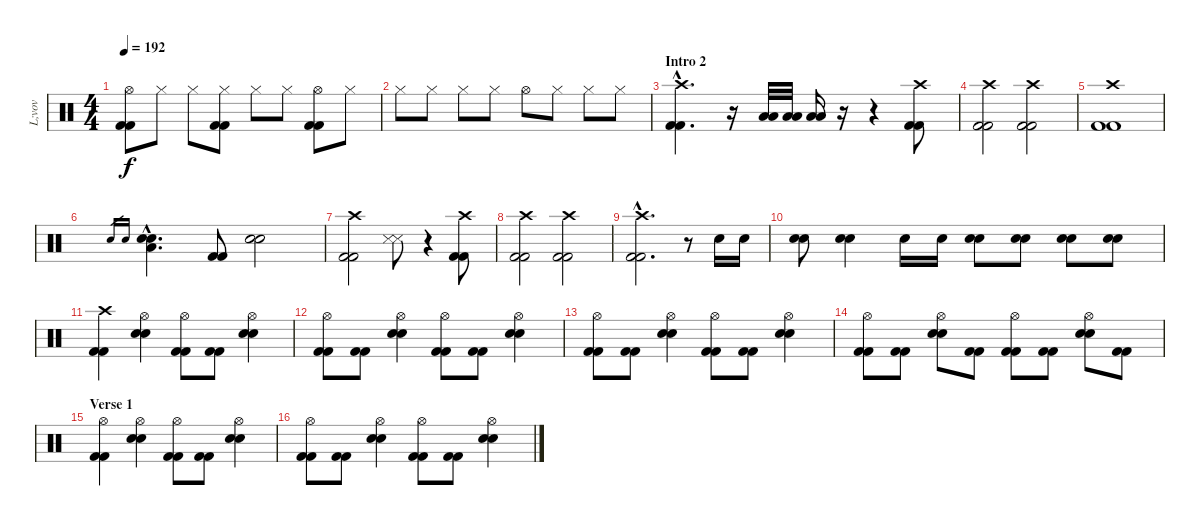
\track ("L;vov" "L;vov") {instrument percussion}
\staff {score}
\articulation defaults
\ts (4 4)
\tempo 192
\clef neutral
\ks c
("Hi-Hat (open)" "Kick (hit) 2" "Kick (hit) 2").8{dy f} "Hi-Hat (closed)".8 "Hi-Hat (closed)".8 ("Hi-Hat (closed)" "Kick (hit) 2" "Kick (hit) 2").8 "Hi-Hat (closed)".8 "Hi-Hat (closed)".8 ("Hi-Hat (open)" "Kick (hit) 2" "Kick (hit) 2").8 "Hi-Hat (closed)".8 |
"Hi-Hat (closed)".8 "Hi-Hat (closed)".8 "Hi-Hat (closed)".8 "Hi-Hat (closed)".8 "Hi-Hat (open)".8 "Hi-Hat (closed)".8 "Hi-Hat (closed)".8 "Hi-Hat (closed)".8 |
\section ("" "Intro 2")
("Crash high (hit)"{hac} "Kick (hit) 2"{hac} "Kick (hit) 2"{hac}).4{d} r.16 ("Low Tom (hit)" "Low Tom (hit)").32 ("Low Tom (hit)" "Low Tom (hit)").32 ("Low Tom (hit)" "Low Tom (hit)").16 r.16 r.4 ("Crash high (hit)" "Kick (hit) 2" "Kick (hit) 2").8 |
("Crash high (hit)" "Kick (hit) 2" "Kick (hit) 2").2 ("Crash high (hit)" "Kick (hit) 2" "Kick (hit) 2").2 |
("Crash high (hit)" "Kick (hit) 2" "Kick (hit) 2").1 |
"Electric Snare (hit)".16{gr} "Electric Snare (hit)".16{gr} ("Electric Snare (hit)"{hac} "Electric Snare (hit)"{hac} "Low Tom (hit)"{hac}).4{d} ("Kick (hit) 2" "Kick (hit) 2").8 ("Electric Snare (hit)" "Electric Snare (hit)").2 |
("Crash high (hit)" "Kick (hit) 2" "Kick (hit) 2").2 ("Snare (side stick) 3" "Snare (side stick) 3").8 r.4 ("Crash high (hit)" "Kick (hit) 2" "Kick (hit) 2").8 |
("Crash high (hit)" "Kick (hit) 2" "Kick (hit) 2").2 ("Crash high (hit)" "Kick (hit) 2" "Kick (hit) 2").2 |
("Crash high (hit)"{hac} "Kick (hit) 2"{hac} "Kick (hit) 2"{hac}).2{d} r.8 "Electric Snare (hit)".16 "Electric Snare (hit)".16 |
("Electric Snare (hit)" "Electric Snare (hit)").8 ("Electric Snare (hit)" "Electric Snare (hit)").4 "Electric Snare (hit)".16 "Electric Snare (hit)".16 ("Electric Snare (hit)" "Electric Snare (hit)").8 ("Electric Snare (hit)" "Electric Snare (hit)").8 ("Electric Snare (hit)" "Electric Snare (hit)").8 ("Electric Snare (hit)" "Electric Snare (hit)").8 |
("Crash high (hit)" "Kick (hit) 2" "Kick (hit) 2").4 ("Hi-Hat (open)" "Electric Snare (hit)" "Electric Snare (hit)").4 ("Hi-Hat (open)" "Kick (hit) 2" "Kick (hit) 2").8 ("Kick (hit) 2" "Kick (hit) 2").8 ("Hi-Hat (open)" "Electric Snare (hit)" "Electric Snare (hit)").4 |
("Hi-Hat (open)" "Kick (hit) 2" "Kick (hit) 2").8 ("Kick (hit) 2" "Kick (hit) 2").8 ("Hi-Hat (open)" "Electric Snare (hit)" "Electric Snare (hit)").4 ("Hi-Hat (open)" "Kick (hit) 2" "Kick (hit) 2").8 ("Kick (hit) 2" "Kick (hit) 2").8 ("Hi-Hat (open)" "Electric Snare (hit)" "Electric Snare (hit)").4 |
("Hi-Hat (open)" "Kick (hit) 2" "Kick (hit) 2").8 ("Kick (hit) 2" "Kick (hit) 2").8 ("Hi-Hat (open)" "Electric Snare (hit)" "Electric Snare (hit)").4 ("Hi-Hat (open)" "Kick (hit) 2" "Kick (hit) 2").8 ("Kick (hit) 2" "Kick (hit) 2").8 ("Hi-Hat (open)" "Electric Snare (hit)" "Electric Snare (hit)").4 |
("Hi-Hat (open)" "Kick (hit) 2" "Kick (hit) 2").8 ("Kick (hit) 2" "Kick (hit) 2").8 ("Hi-Hat (open)" "Electric Snare (hit)" "Electric Snare (hit)").8 ("Kick (hit) 2" "Kick (hit) 2").8 ("Hi-Hat (open)" "Kick (hit) 2" "Kick (hit) 2").8 ("Kick (hit) 2" "Kick (hit) 2").8 ("Hi-Hat (open)" "Electric Snare (hit)" "Electric Snare (hit)").8 ("Kick (hit) 2" "Kick (hit) 2").8 |
\section ("" "Verse 1")
("Hi-Hat (open)" "Kick (hit) 2" "Kick (hit) 2").4 ("Hi-Hat (open)" "Electric Snare (hit)" "Electric Snare (hit)").4 ("Hi-Hat (open)" "Kick (hit) 2" "Kick (hit) 2").8 ("Kick (hit) 2" "Kick (hit) 2").8 ("Hi-Hat (open)" "Electric Snare (hit)" "Electric Snare (hit)").4 |
("Hi-Hat (open)" "Kick (hit) 2" "Kick (hit) 2").8 ("Kick (hit) 2" "Kick (hit) 2").8 ("Hi-Hat (open)" "Electric Snare (hit)" "Electric Snare (hit)").4 ("Hi-Hat (open)" "Kick (hit) 2" "Kick (hit) 2").8 ("Kick (hit) 2" "Kick (hit) 2").8 ("Hi-Hat (open)" "Electric Snare (hit)" "Electric Snare (hit)").4
